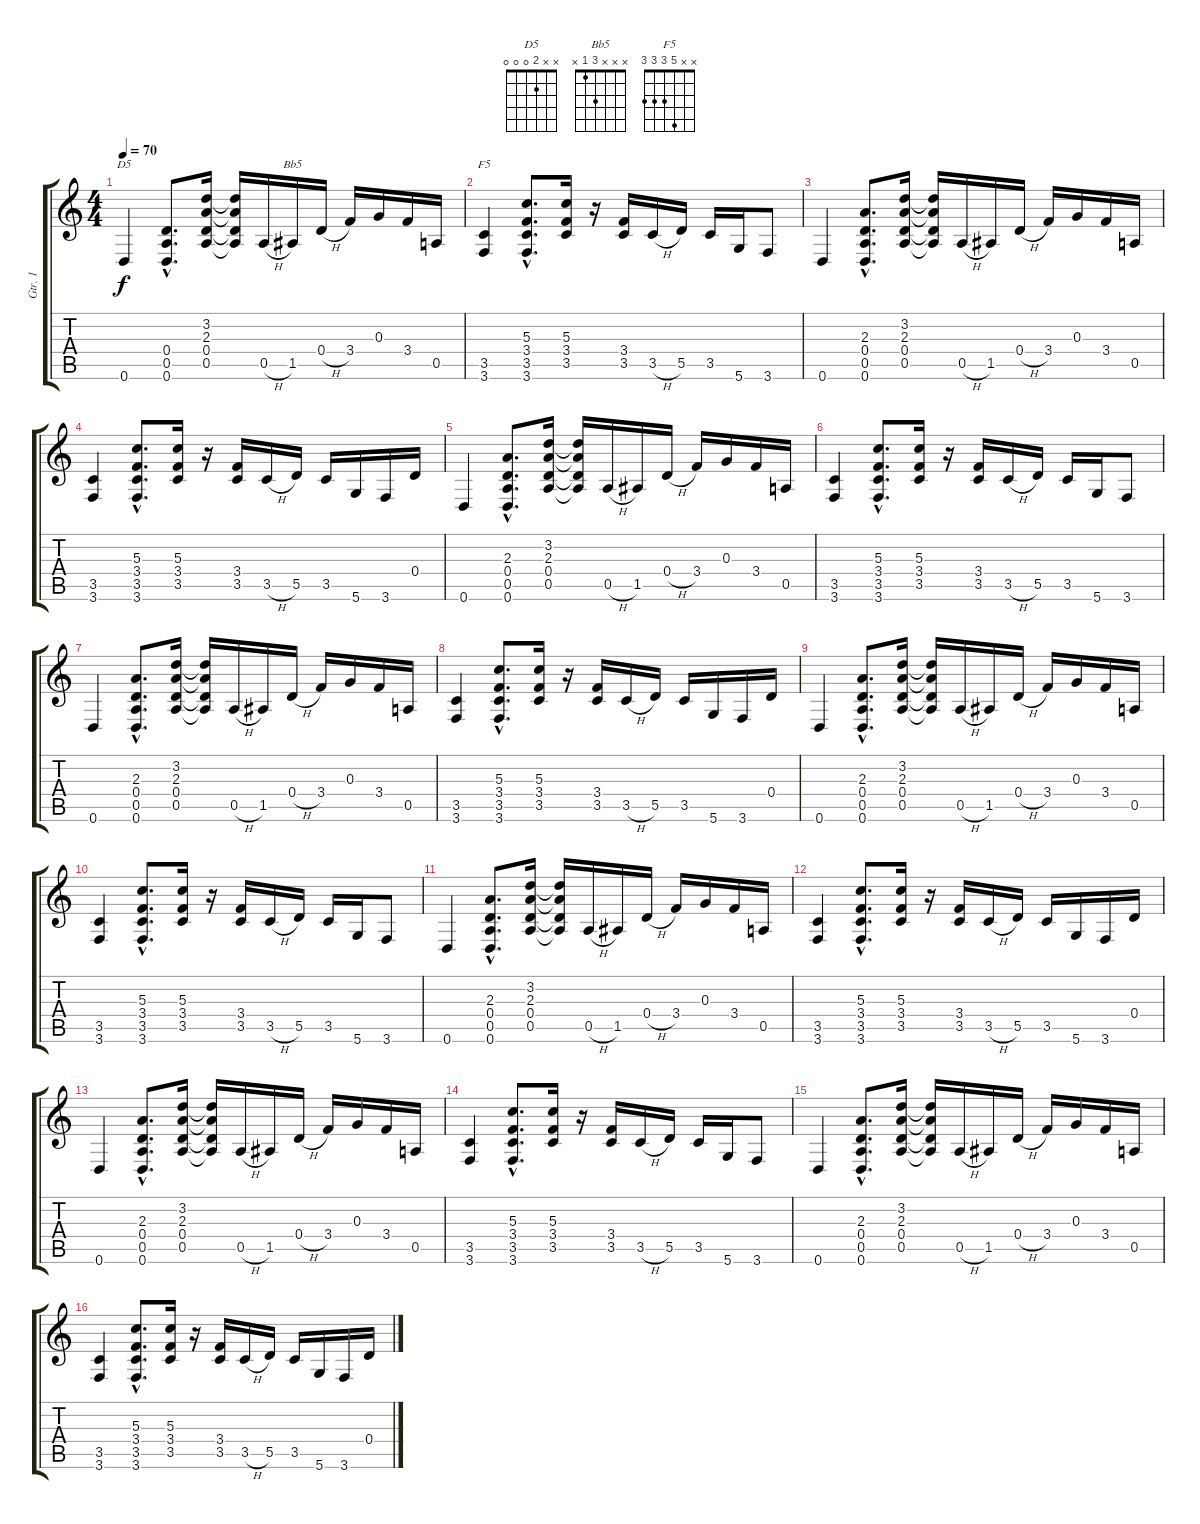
\track ("Gtr. 1" "Gtr. 1") {instrument electricguitarclean}
\staff {score tabs}
\tuning (E4 B3 G3 D3 A2 D2) {hide}
\chord ("D5" x x 2 0 0 0)
\chord ("Bb5" x x x 3 1 x)
\chord ("F5" x x 5 3 3 3)
\ts (4 4)
\tempo 70
\clef g2
\ks c
0.6.4{ch "D5" dy f instrument electricguitarclean} (0.4{hac} 0.5{hac} 0.6{hac}).8{d} (3.2 2.3 0.4 0.5).16 (3.2{t} 2.3{t} 0.4{t} 0.5{t}).16 0.5{h}.16 1.5.16{ch "Bb5"} 0.4{h}.16 3.4.16 0.3.16 3.4.16 0.5.16 |
(3.5 3.6).4{ch "F5"} (5.3{hac} 3.4{hac} 3.5{hac} 3.6{hac}).8{d} (5.3 3.4 3.5).16 r.16 (3.4 3.5).16 3.5{h}.16 5.5.16 3.5.16 5.6.16 3.6.8 |
0.6.4 (2.3{hac} 0.4{hac} 0.5{hac} 0.6{hac}).8{d} (3.2 2.3 0.4 0.5).16 (3.2{t} 2.3{t} 0.4{t} 0.5{t}).16 0.5{h}.16 1.5.16 0.4{h}.16 3.4.16 0.3.16 3.4.16 0.5.16 |
(3.5 3.6).4 (5.3{hac} 3.4{hac} 3.5{hac} 3.6{hac}).8{d} (5.3 3.4 3.5).16 r.16 (3.4 3.5).16 3.5{h}.16 5.5.16 3.5.16 5.6.16 3.6.16 0.4.16 |
0.6.4 (2.3{hac} 0.4{hac} 0.5{hac} 0.6{hac}).8{d} (3.2 2.3 0.4 0.5).16 (3.2{t} 2.3{t} 0.4{t} 0.5{t}).16 0.5{h}.16 1.5.16 0.4{h}.16 3.4.16 0.3.16 3.4.16 0.5.16 |
(3.5 3.6).4 (5.3{hac} 3.4{hac} 3.5{hac} 3.6{hac}).8{d} (5.3 3.4 3.5).16 r.16 (3.4 3.5).16 3.5{h}.16 5.5.16 3.5.16 5.6.16 3.6.8 |
0.6.4 (2.3{hac} 0.4{hac} 0.5{hac} 0.6{hac}).8{d} (3.2 2.3 0.4 0.5).16 (3.2{t} 2.3{t} 0.4{t} 0.5{t}).16 0.5{h}.16 1.5.16 0.4{h}.16 3.4.16 0.3.16 3.4.16 0.5.16 |
(3.5 3.6).4 (5.3{hac} 3.4{hac} 3.5{hac} 3.6{hac}).8{d} (5.3 3.4 3.5).16 r.16 (3.4 3.5).16 3.5{h}.16 5.5.16 3.5.16 5.6.16 3.6.16 0.4.16 |
0.6.4 (2.3{hac} 0.4{hac} 0.5{hac} 0.6{hac}).8{d} (3.2 2.3 0.4 0.5).16 (3.2{t} 2.3{t} 0.4{t} 0.5{t}).16 0.5{h}.16 1.5.16 0.4{h}.16 3.4.16 0.3.16 3.4.16 0.5.16 |
(3.5 3.6).4 (5.3{hac} 3.4{hac} 3.5{hac} 3.6{hac}).8{d} (5.3 3.4 3.5).16 r.16 (3.4 3.5).16 3.5{h}.16 5.5.16 3.5.16 5.6.16 3.6.8 |
0.6.4 (2.3{hac} 0.4{hac} 0.5{hac} 0.6{hac}).8{d} (3.2 2.3 0.4 0.5).16 (3.2{t} 2.3{t} 0.4{t} 0.5{t}).16 0.5{h}.16 1.5.16 0.4{h}.16 3.4.16 0.3.16 3.4.16 0.5.16 |
(3.5 3.6).4 (5.3{hac} 3.4{hac} 3.5{hac} 3.6{hac}).8{d} (5.3 3.4 3.5).16 r.16 (3.4 3.5).16 3.5{h}.16 5.5.16 3.5.16 5.6.16 3.6.16 0.4.16 |
0.6.4 (2.3{hac} 0.4{hac} 0.5{hac} 0.6{hac}).8{d} (3.2 2.3 0.4 0.5).16 (3.2{t} 2.3{t} 0.4{t} 0.5{t}).16 0.5{h}.16 1.5.16 0.4{h}.16 3.4.16 0.3.16 3.4.16 0.5.16 |
(3.5 3.6).4 (5.3{hac} 3.4{hac} 3.5{hac} 3.6{hac}).8{d} (5.3 3.4 3.5).16 r.16 (3.4 3.5).16 3.5{h}.16 5.5.16 3.5.16 5.6.16 3.6.8 |
0.6.4 (2.3{hac} 0.4{hac} 0.5{hac} 0.6{hac}).8{d} (3.2 2.3 0.4 0.5).16 (3.2{t} 2.3{t} 0.4{t} 0.5{t}).16 0.5{h}.16 1.5.16 0.4{h}.16 3.4.16 0.3.16 3.4.16 0.5.16 |
(3.5 3.6).4 (5.3{hac} 3.4{hac} 3.5{hac} 3.6{hac}).8{d} (5.3 3.4 3.5).16 r.16 (3.4 3.5).16 3.5{h}.16 5.5.16 3.5.16 5.6.16 3.6.16 0.4.16
